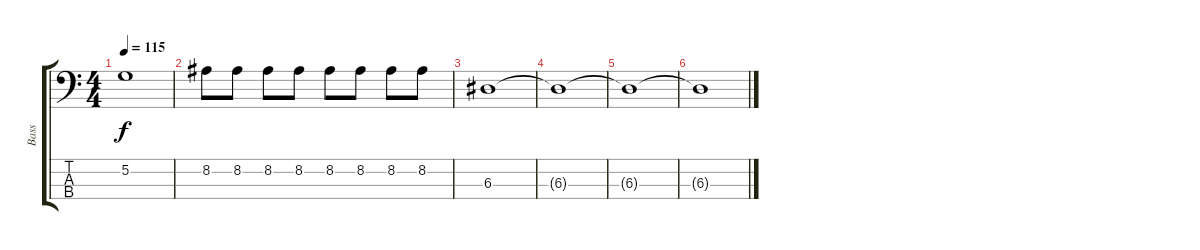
\track ("Bass" "Bass") {instrument electricbasspick}
\staff {score tabs}
\tuning (G2 D2 A1 D1) {hide}
\ts (4 4)
\tempo 115
\clef f4
\ks c
5.2.1{dy f} |
8.2.8 8.2.8 8.2.8 8.2.8 8.2.8 8.2.8 8.2.8 8.2.8 |
6.3.1 |
6.3{t}.1 |
6.3{t}.1 |
6.3{t}.1
